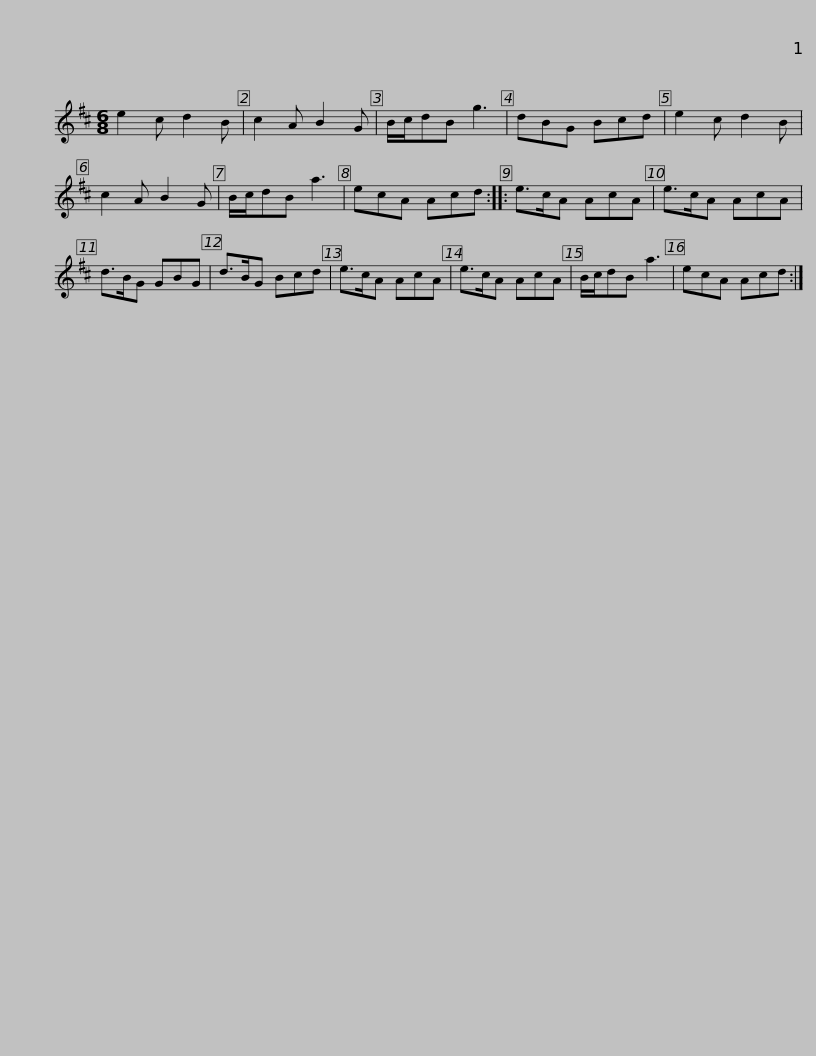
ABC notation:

X:1
L:1/8
M:6/8
I:linebreak $
K:D
V:1 treble
V:1
 e2 c d2 B | c2 A B2 G | B/c/dB g3 | dBG Bcd | e2 c d2 B | %5
 c2 A B2 G | B/c/dB a3 | ecA Acd ::$ e>cA AcA | e>cA AcA | %10
 d>BG GBG | d>BG Bcd | e>cA AcA | e>cA AcA | B/c/dB a3 |$ %15
 ecA Acd :| %16
